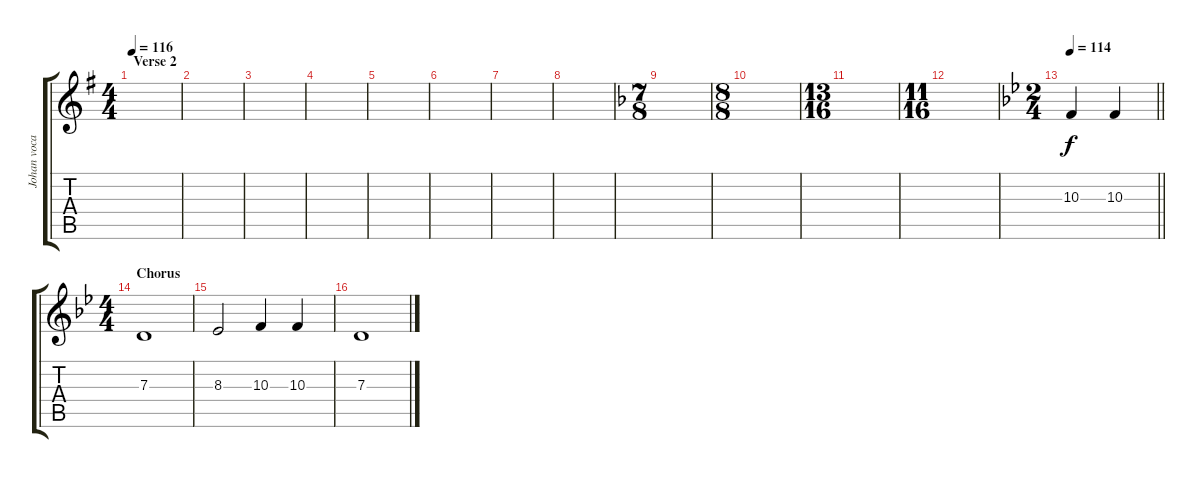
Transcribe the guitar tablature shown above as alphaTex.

\track ("Johan vocals" "Johan voca") {instrument lead1square}
\staff {score tabs}
\tuning (E4 B3 G3 D3 A2 E2) {hide}
\ts (4 4)
\section ("" "Verse 2")
\tempo 116
\clef g2
\ks g
|
|
|
|
|
|
|
|
\ts (7 8)
\ks f
|
\ts (8 8)
|
\ts (13 16)
|
\ts (11 16)
|
\ts (2 4)
\tempo 114
\barLineRight lightlight
\ks bb
10.3.4 10.3.4 |
\ts (4 4)
\section ("" "Chorus")
7.3.1 |
8.3.2 10.3.4 10.3.4 |
7.3.1
